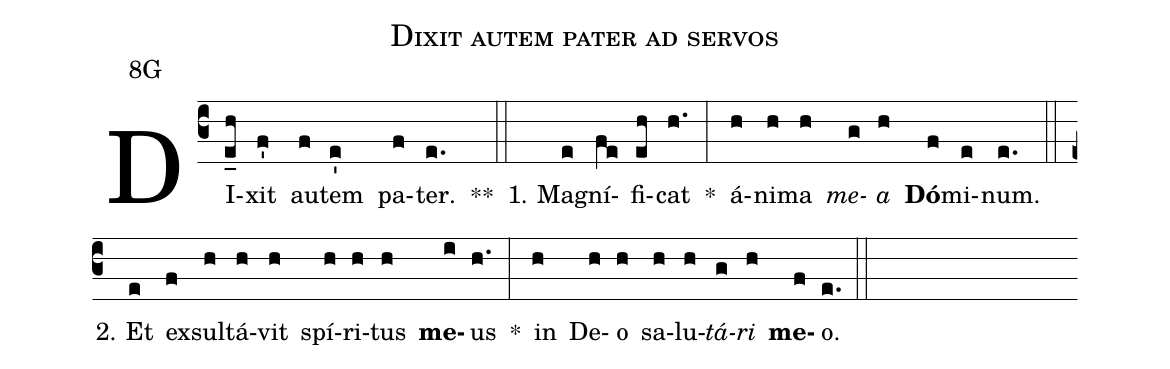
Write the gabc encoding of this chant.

name:Dixit autem pater ad servos;
office-part:Antiphona;
mode:8;
annotation:8G;
%%
(c3) DI(e_h)xit(f') au(f)tem(e') pa(f)ter.(e.) **(::)
1. Ma(e)gní(fe)fi(eh)cat(h.) *(:) á(h)ni(h)ma(h) <i>me</i>(g)<i>a</i>(h) <b>Dó</b>(f)mi(e)num.(e.) (::)
2. Et(e) ex(f)sul(h)tá(h)vit(h) spí(h)ri(h)tus(h) <b>me</b>(i)us(h.) *(:) in(h) De(h)o(h) sa(h)lu(h)<i>tá</i>(g)<i>ri</i>(h) <b>me</b>(f)o.(e.) (::)
